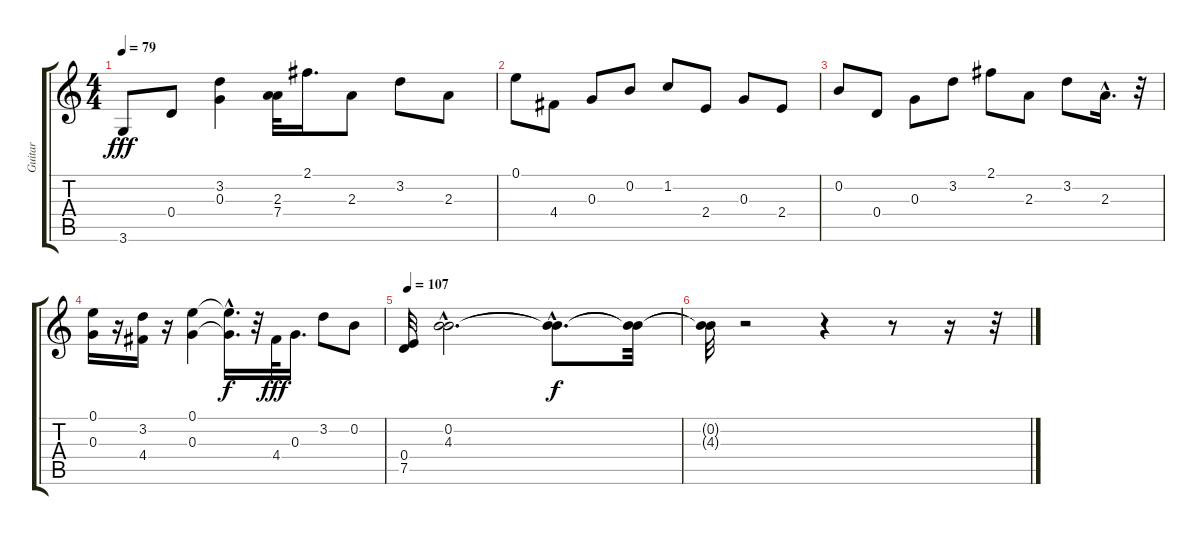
\track ("Guitar" "Guitar") {instrument acousticguitarsteel}
\staff {score tabs}
\tuning (E4 B3 G3 D3 A2 E2) {hide}
\ts (4 4)
\tempo 79
\clef g2
\ks c
3.6.8{dy fff} 0.4.8 (3.2 0.3).4 (2.3 7.4).32 2.1.16{d} 2.3.8 3.2.8 2.3.8 |
0.1.8 4.4.8 0.3.8 0.2.8 1.2.8 2.4.8 0.3.8 2.4.8 |
0.2.8 0.4.8 0.3.8 3.2.8 2.1.8 2.3.8 3.2.8 2.3{hac}.16{d} r.32 |
(0.1 0.3).16 r.16 (3.2 4.4).16 r.16 (0.1 0.3).4 (0.1{hac t} 0.3{hac t}).16{d dy f} r.32 4.4.32{dy fff} 0.3.16{d} 3.2.8 0.2.8 |
\tempo 107
(0.4 7.5).32 (0.2{hac} 4.3{hac}).2{d} (0.2{hac t} 4.3{hac t}).8{d dy f} (0.2{t} 4.3{t}).32 |
(0.2{t} 4.3{t}).32 r.2 r.4 r.8 r.16 r.32
